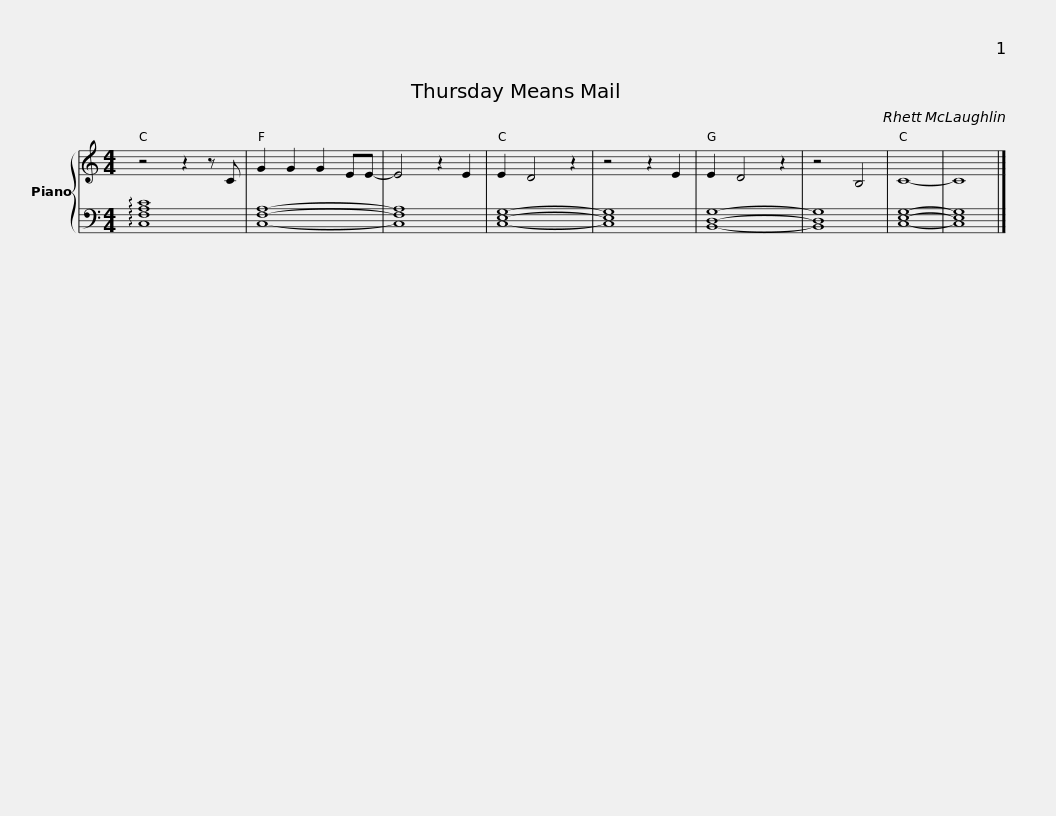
X:1
%%score { 1 | 2 }
L:1/8
M:4/4
I:linebreak $
K:C
V:1 treble
V:2 bass
V:1
 z4 z2 z C | G2 G2 G2 EE- | E4 z2 E2 | E2 D4 z2 | z4 z2 E2 | %5
 E2 D4 z2 | z4 B,4 | C8- | C8 |] %9
V:2
 !arpeggio![C,F,A,C]8 | [C,F,A,]8- | [C,F,A,]8 | [C,E,G,]8- | [C,E,G,]8 | %5
 [B,,D,G,]8- | [B,,D,G,]8 | [C,E,G,]8- | [C,E,G,]8 |] %9
